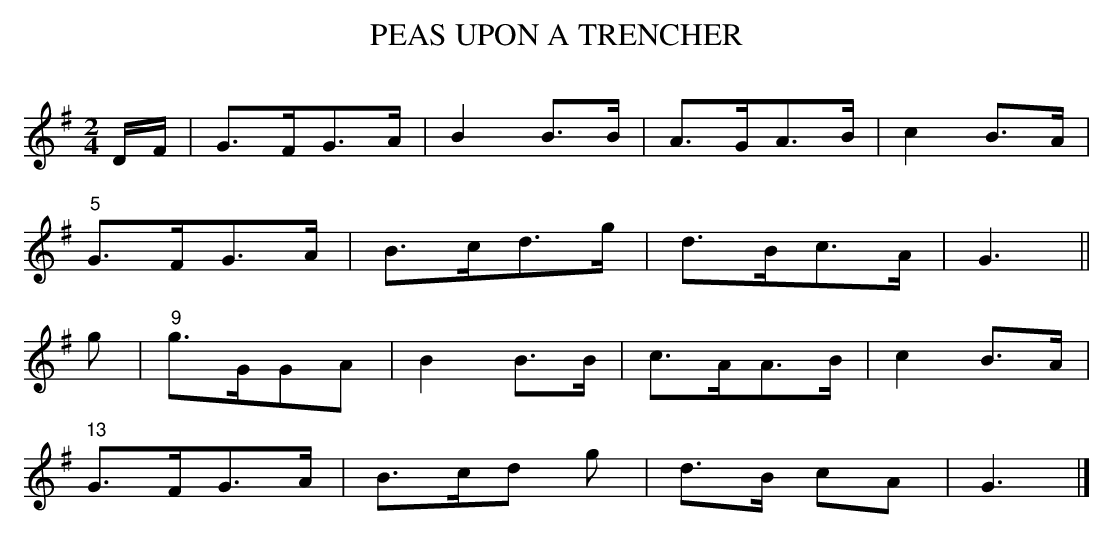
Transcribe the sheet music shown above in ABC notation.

X:1
T:PEAS UPON A TRENCHER
Y:"moderate"
Q:100
M:2/4
L:1/16
K:G
DF|G3FG3A|B4B3B|A3GA3B|c4 B3A|
"5"G3FG3A|B3cd3g|d3Bc3A|G6||
g2|"9"g3GG2A2|B4B3B|c3AA3B|c4B3A|
"13"G3FG3A|B3cd2 g2|d3B c2A2|G6|]
